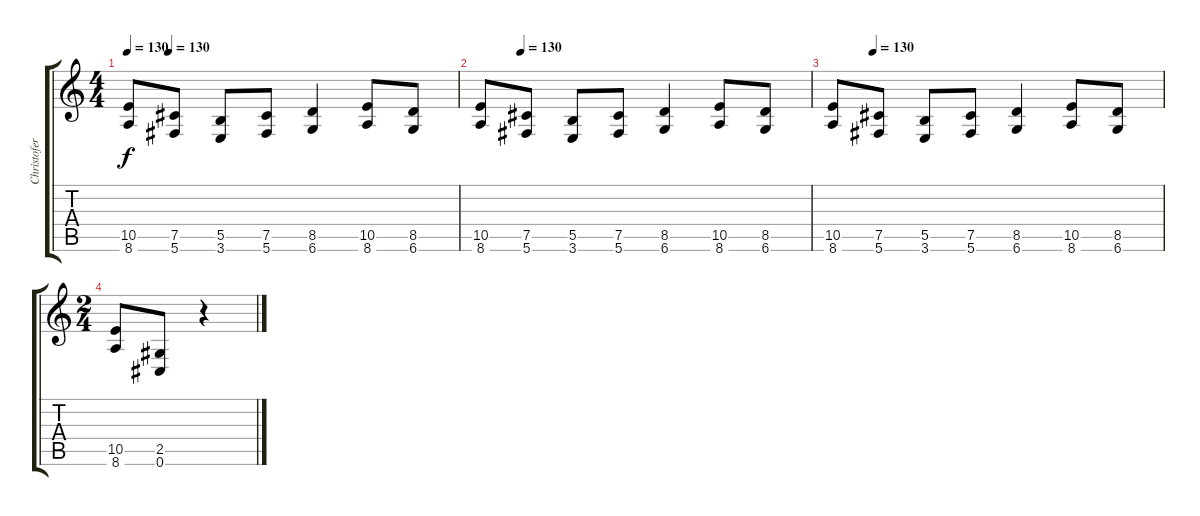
\track ("Christofer Johnsson (Guitar)" "Christofer") {instrument distortionguitar}
\staff {score tabs}
\tuning (Db4 Ab3 E3 B2 Gb2 Db2) {hide}
\ts (4 4)
\tempo 130
\tempo (130 0.125)
\clef g2
\ks c
(10.5 8.6).8{dy f} (7.5 5.6).8{volume 10} (5.5 3.6).8 (7.5 5.6).8 (8.5 6.6).4 (10.5 8.6).8 (8.5 6.6).8 |
\tempo (130 0.125)
(10.5 8.6).8 (7.5 5.6).8{volume 10} (5.5 3.6).8 (7.5 5.6).8 (8.5 6.6).4 (10.5 8.6).8 (8.5 6.6).8 |
\tempo (130 0.125)
(10.5 8.6).8 (7.5 5.6).8{volume 10} (5.5 3.6).8 (7.5 5.6).8 (8.5 6.6).4 (10.5 8.6).8 (8.5 6.6).8 |
\ts (2 4)
(10.5 8.6).8 (2.5 0.6).8 r.4
